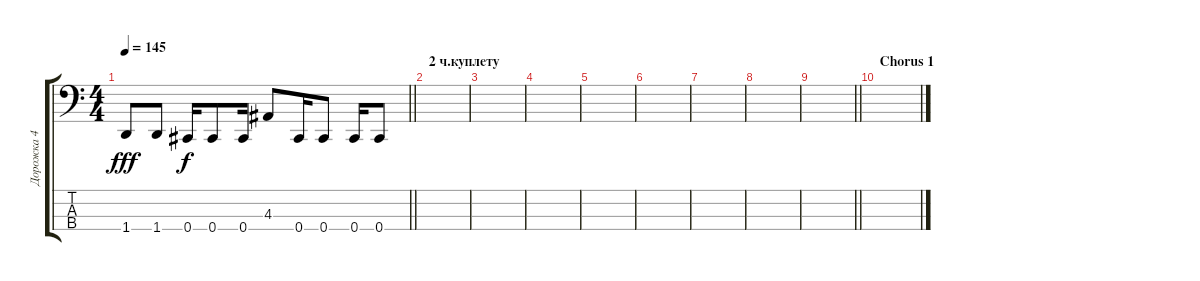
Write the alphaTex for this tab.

\track ("Дорожка 4" "Дорожка 4") {instrument electricbassfinger}
\staff {score tabs}
\tuning (E2 B1 Gb1 Db1) {hide}
\ts (4 4)
\tempo 145
\clef f4
\barLineRight lightlight
\ks c
1.4.8{dy fff} 1.4.8 0.4.16{dy f} 0.4.8 0.4.16 4.3.8 0.4.16 0.4.8 0.4.16 0.4.8 |
\section ("" "2 ч.куплету")
|
|
|
|
|
|
|
\barLineRight lightlight
|
\section ("" "Chorus 1")
